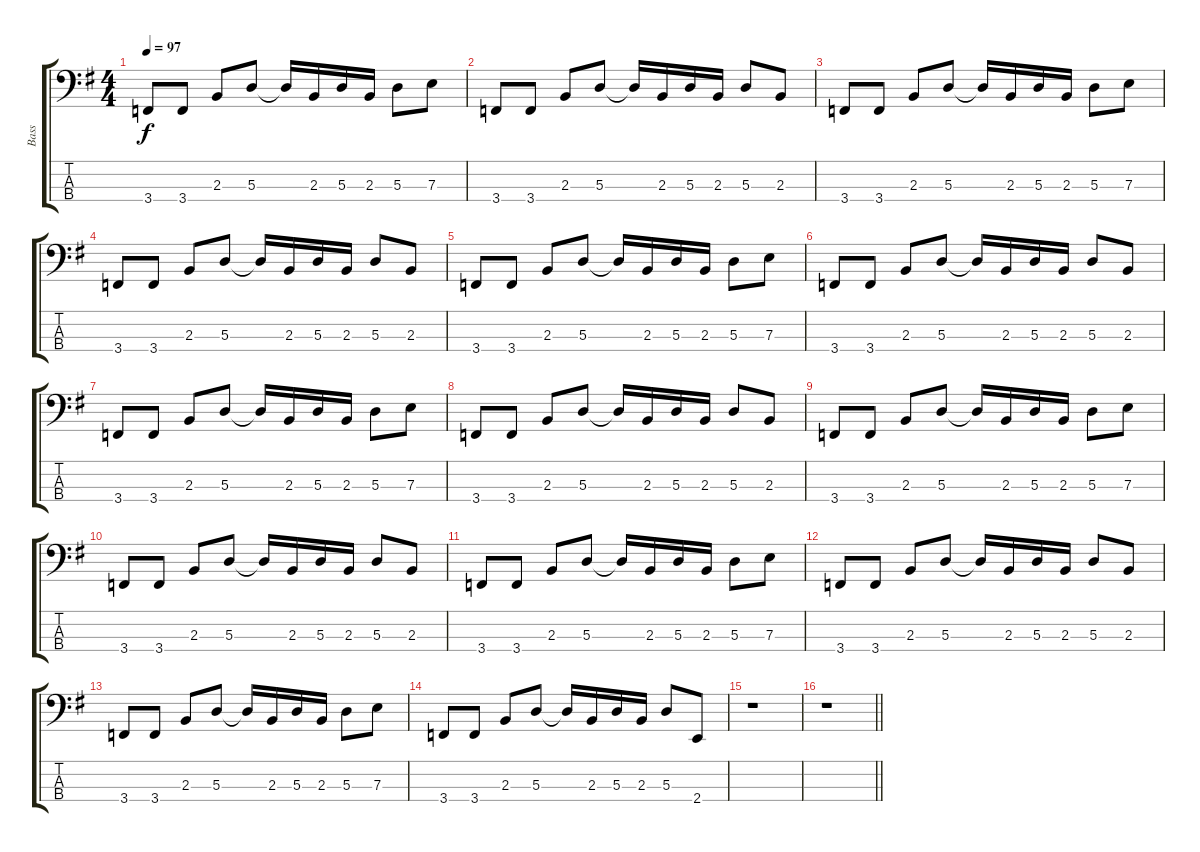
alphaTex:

\track ("Bass" "Bass") {instrument electricbasspick}
\staff {score tabs}
\tuning (G2 D2 A1 D1) {hide}
\ts (4 4)
\tempo 97
\clef f4
\ks g
3.4.8{dy f} 3.4.8 2.3.8 5.3.8 5.3{t}.16 2.3.16 5.3.16 2.3.16 5.3.8 7.3.8 |
3.4.8 3.4.8 2.3.8 5.3.8 5.3{t}.16 2.3.16 5.3.16 2.3.16 5.3.8 2.3.8 |
3.4.8 3.4.8 2.3.8 5.3.8 5.3{t}.16 2.3.16 5.3.16 2.3.16 5.3.8 7.3.8 |
3.4.8 3.4.8 2.3.8 5.3.8 5.3{t}.16 2.3.16 5.3.16 2.3.16 5.3.8 2.3.8 |
3.4.8 3.4.8 2.3.8 5.3.8 5.3{t}.16 2.3.16 5.3.16 2.3.16 5.3.8 7.3.8 |
3.4.8 3.4.8 2.3.8 5.3.8 5.3{t}.16 2.3.16 5.3.16 2.3.16 5.3.8 2.3.8 |
3.4.8 3.4.8 2.3.8 5.3.8 5.3{t}.16 2.3.16 5.3.16 2.3.16 5.3.8 7.3.8 |
3.4.8 3.4.8 2.3.8 5.3.8 5.3{t}.16 2.3.16 5.3.16 2.3.16 5.3.8 2.3.8 |
3.4.8 3.4.8 2.3.8 5.3.8 5.3{t}.16 2.3.16 5.3.16 2.3.16 5.3.8 7.3.8 |
3.4.8 3.4.8 2.3.8 5.3.8 5.3{t}.16 2.3.16 5.3.16 2.3.16 5.3.8 2.3.8 |
3.4.8 3.4.8 2.3.8 5.3.8 5.3{t}.16 2.3.16 5.3.16 2.3.16 5.3.8 7.3.8 |
3.4.8 3.4.8 2.3.8 5.3.8 5.3{t}.16 2.3.16 5.3.16 2.3.16 5.3.8 2.3.8 |
3.4.8 3.4.8 2.3.8 5.3.8 5.3{t}.16 2.3.16 5.3.16 2.3.16 5.3.8 7.3.8 |
3.4.8 3.4.8 2.3.8 5.3.8 5.3{t}.16 2.3.16 5.3.16 2.3.16 5.3.8 2.4.8 |
r.1 |
\barLineRight lightlight
r.1
